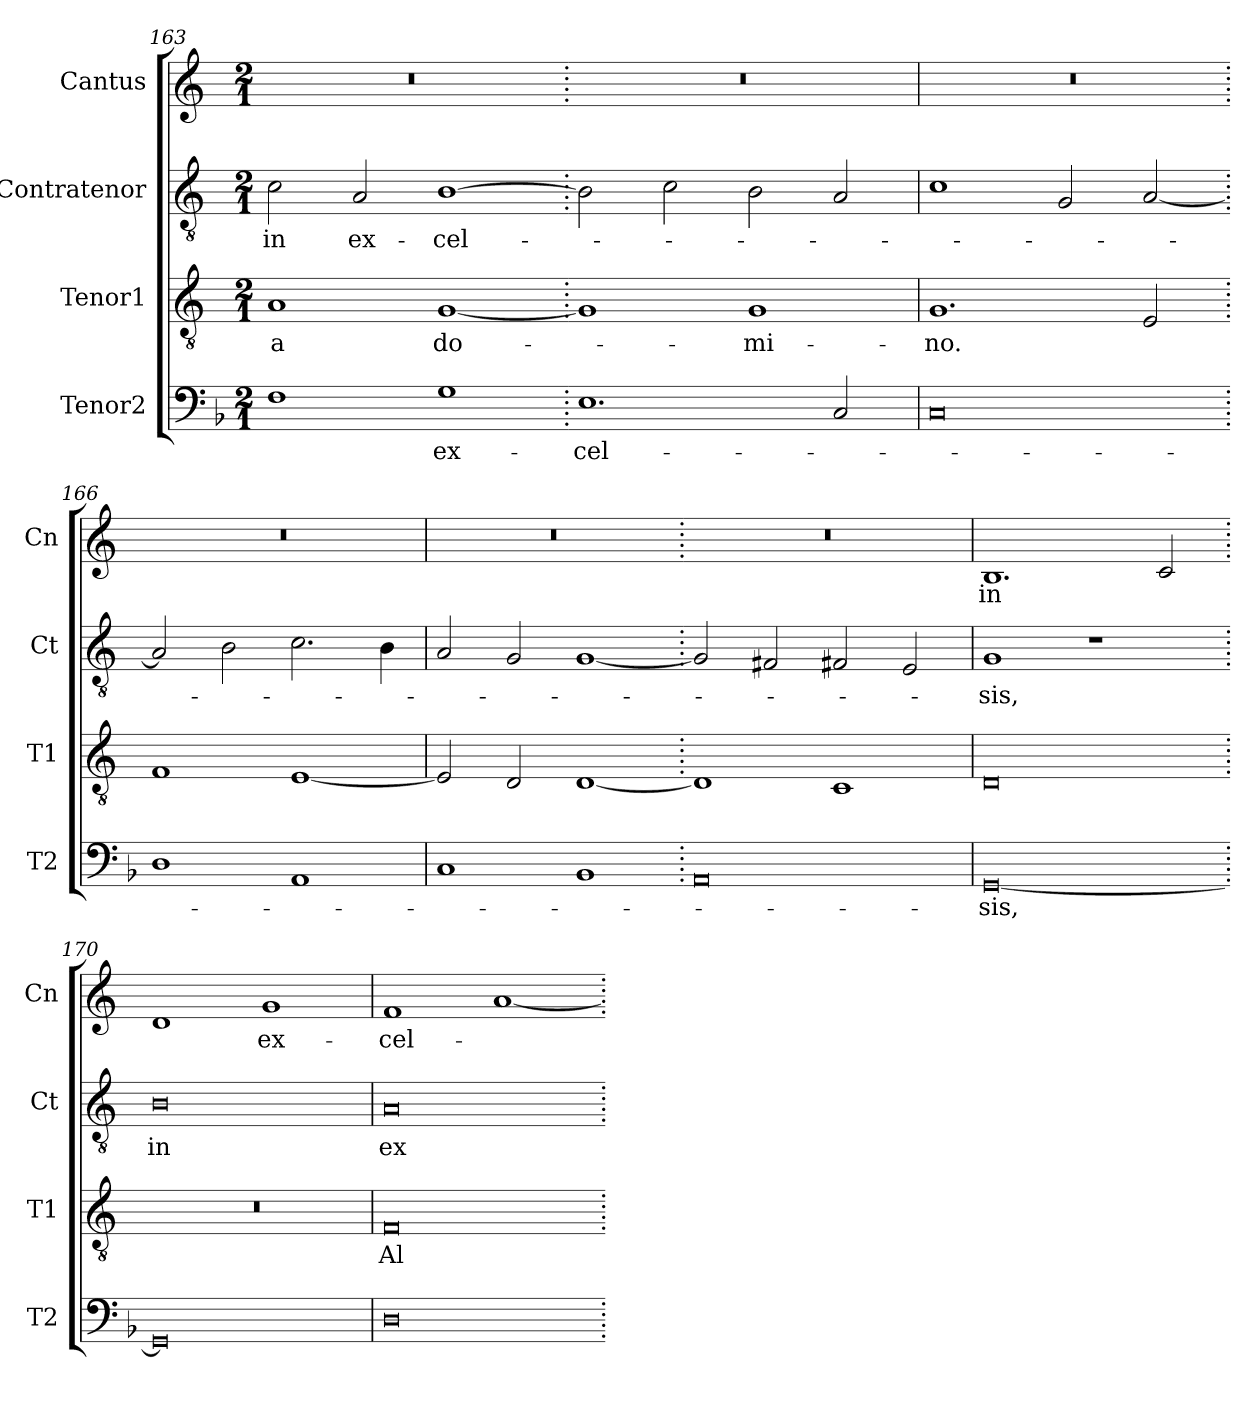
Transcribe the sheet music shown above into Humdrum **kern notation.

**kern	**text	**kern	**text	**kern	**text	**kern	**text
*part4	*part4	*part3	*part3	*part2	*part2	*part1	*part1
*staff4	*staff4	*staff3	*staff3	*staff2	*staff2	*staff1	*staff1
*I"Tenor2	*	*I"Tenor1	*	*I"Contratenor	*	*I"Cantus	*
*I'T2	*	*I'T1	*	*I'Ct	*	*I'Cn	*
*clefF4	*	*clefGv2	*	*clefGv2	*	*clefG2	*
*k[b-]	*	*k[]	*	*k[]	*	*k[]	*
*M2/1	*	*M2/1	*	*M2/1	*	*M2/1	*
=163	=163	=163	=163	=163	=163	=163	=163
1F	.	1A	a	2c\	in	0r	.
.	.	.	.	2A/	ex-	.	.
1G	ex-	[1G	do-	[1B	-cel-	.	.
=164.	=164.	=164.	=164.	=164.	=164.	=164.	=164.
1.E	-cel-	1G]	.	2B\]	.	0r	.
.	.	.	.	2c\	.	.	.
.	.	1G	-mi-	2B\	.	.	.
2C/	.	.	.	2A/	.	.	.
=165	=165	=165	=165	=165	=165	=165	=165
0C	.	1.G	-no.	1c	.	0r	.
.	.	.	.	2G/	.	.	.
.	.	2E/	.	[2A/	.	.	.
=166.	=166.	=166.	=166.	=166.	=166.	=166.	=166.
1D	.	1F	.	2A/]	.	0r	.
.	.	.	.	2B\	.	.	.
1AA	.	[1E	.	2.c\	.	.	.
.	.	.	.	4B\	.	.	.
=167	=167	=167	=167	=167	=167	=167	=167
1C	.	2E/]	.	2A/	.	0r	.
.	.	2D/	.	2G/	.	.	.
1BB-	.	[1D	.	[1G	.	.	.
=168.	=168.	=168.	=168.	=168.	=168.	=168.	=168.
0AA	.	1D]	.	2G/]	.	0r	.
.	.	.	.	2F#X/	.	.	.
.	.	1C	.	2F#X/	.	.	.
.	.	.	.	2E/	.	.	.
=169	=169	=169	=169	=169	=169	=169	=169
[0GG	-sis,	0D	.	1G	-sis,	1.B	in
.	.	.	.	1r	.	.	.
.	.	.	.	.	.	2c/	.
=170.	=170.	=170.	=170.	=170.	=170.	=170.	=170.
0GG]	.	0r	.	0B	in	1d	.
.	.	.	.	.	.	1g	ex-
=171	=171	=171	=171	=171	=171	=171	=171
0D	.	0F	Al-	0A	ex-	1f	-cel-
.	.	.	.	.	.	[1a	.
=.	=.	=.	=.	=.	=.	=.	=.
*-	*-	*-	*-	*-	*-	*-	*-
